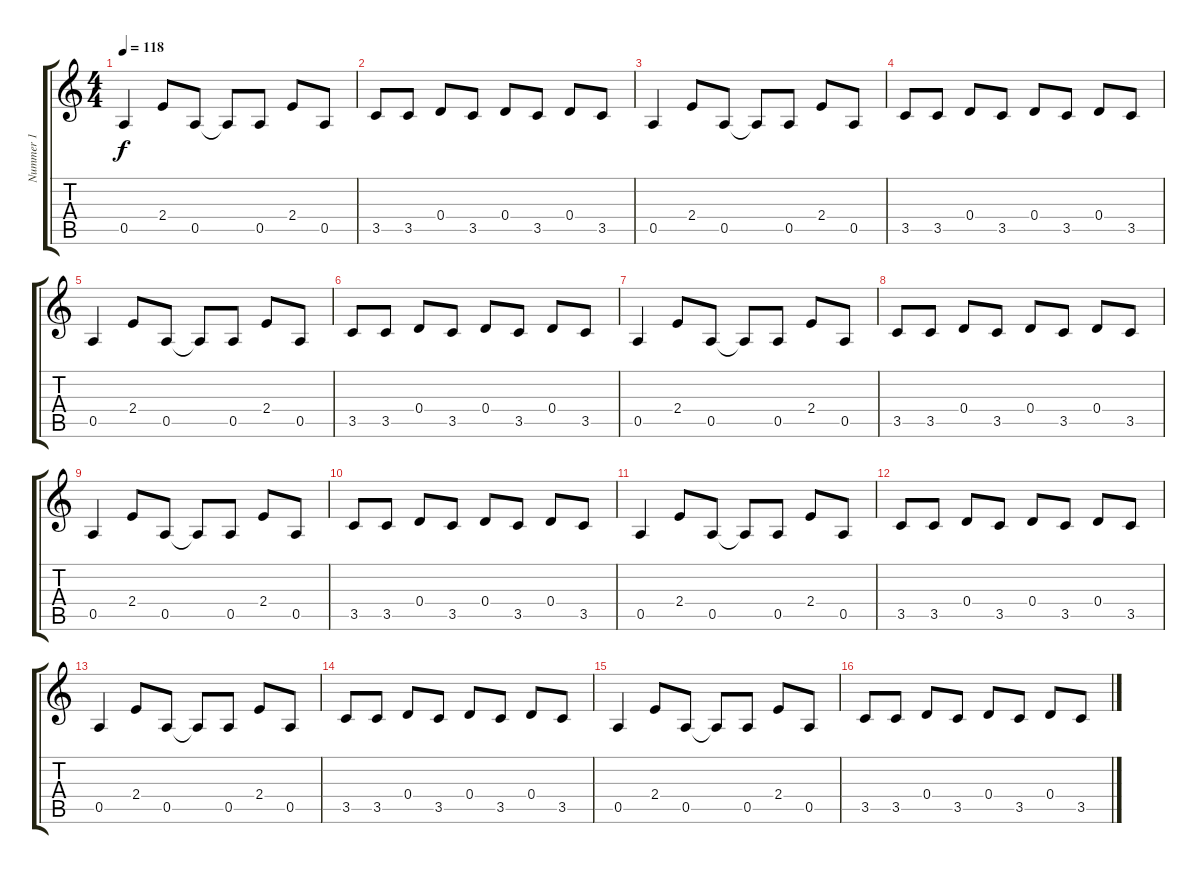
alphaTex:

\track ("Nummer 1" "Nummer 1") {instrument electricguitarclean}
\staff {score tabs}
\tuning (E4 B3 G3 D3 A2 E2) {hide}
\ts (4 4)
\tempo 118
\clef g2
\ks c
0.5.4{dy f} 2.4.8 0.5.8 0.5{t}.8 0.5.8 2.4.8 0.5.8 |
3.5.8 3.5.8 0.4.8 3.5.8 0.4.8 3.5.8 0.4.8 3.5.8 |
0.5.4 2.4.8 0.5.8 0.5{t}.8 0.5.8 2.4.8 0.5.8 |
3.5.8 3.5.8 0.4.8 3.5.8 0.4.8 3.5.8 0.4.8 3.5.8 |
0.5.4 2.4.8 0.5.8 0.5{t}.8 0.5.8 2.4.8 0.5.8 |
3.5.8 3.5.8 0.4.8 3.5.8 0.4.8 3.5.8 0.4.8 3.5.8 |
0.5.4 2.4.8 0.5.8 0.5{t}.8 0.5.8 2.4.8 0.5.8 |
3.5.8 3.5.8 0.4.8 3.5.8 0.4.8 3.5.8 0.4.8 3.5.8 |
0.5.4 2.4.8 0.5.8 0.5{t}.8 0.5.8 2.4.8 0.5.8 |
3.5.8 3.5.8 0.4.8 3.5.8 0.4.8 3.5.8 0.4.8 3.5.8 |
0.5.4 2.4.8 0.5.8 0.5{t}.8 0.5.8 2.4.8 0.5.8 |
3.5.8 3.5.8 0.4.8 3.5.8 0.4.8 3.5.8 0.4.8 3.5.8 |
0.5.4 2.4.8 0.5.8 0.5{t}.8 0.5.8 2.4.8 0.5.8 |
3.5.8 3.5.8 0.4.8 3.5.8 0.4.8 3.5.8 0.4.8 3.5.8 |
0.5.4 2.4.8 0.5.8 0.5{t}.8 0.5.8 2.4.8 0.5.8 |
3.5.8 3.5.8 0.4.8 3.5.8 0.4.8 3.5.8 0.4.8 3.5.8
